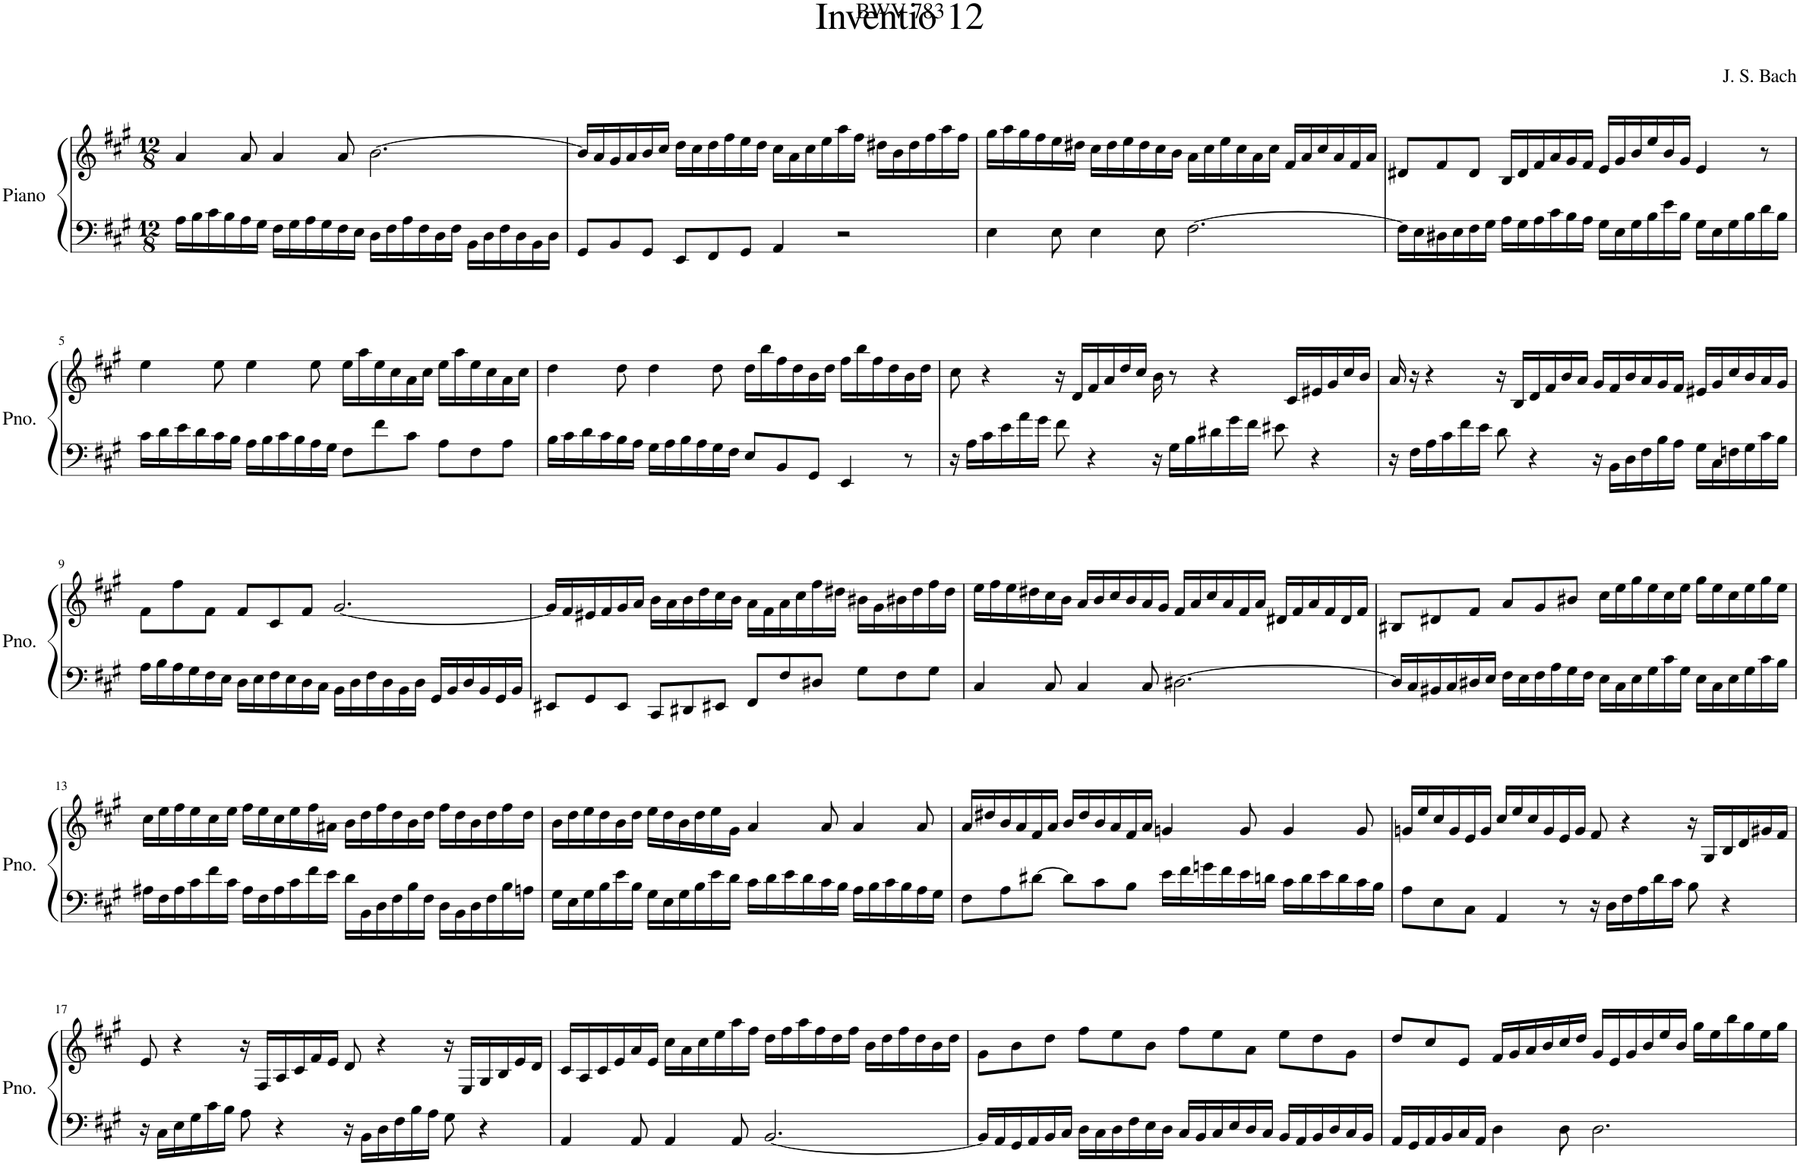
**kern	**kern
*part1	*part1
*staff2	*staff1
*I"Piano	*
*I'Pno.	*
*clefF4	*clefG2
*k[f#c#g#]	*k[f#c#g#]
*M12/8	*M12/8
=1	=1
16A\LL	4a/
16B\	.
16c#\	.
16B\	.
16A\	8a/
16G#\JJ	.
16F#\LL	4a/
16G#\	.
16A\	.
16G#\	.
16F#\	8a/
16E\JJ	.
16D\LL	[2.b\
16F#\	.
16A\	.
16F#\	.
16D\	.
16F#\JJ	.
16BB\LL	.
16D\	.
16F#\	.
16D\	.
16BB\	.
16D\JJ	.
=2	=2
8GG#/L	16b/LL]
.	16a/
8BB/	16g#/
.	16a/
8GG#/J	16b/
.	16cc#/JJ
8EE/L	16dd\LL
.	16cc#\
8FF#/	16dd\
.	16ff#\
8GG#/J	16ee\
.	16dd\JJ
4AA/	16cc#\LL
.	16a\
.	16cc#\
.	16ee\
2r	16aa\
.	16ff#\JJ
.	16dd#X\LL
.	16b\
.	16dd#\
.	16ff#\
.	16aa\
.	16ff#\JJ
=3	=3
4E\	16gg#\LL
.	16aa\
.	16gg#\
.	16ff#\
8E\	16ee\
.	16dd#X\JJ
4E\	16cc#\LL
.	16dd#\
.	16ee\
.	16dd#\
8E\	16cc#\
.	16b\JJ
[2.F#\	16a\LL
.	16cc#\
.	16ee\
.	16cc#\
.	16a\
.	16cc#\JJ
.	16f#/LL
.	16a/
.	16cc#/
.	16a/
.	16f#/
.	16a/JJ
=4	=4
16F#\LL]	8d#X/L
16E\	.
16D#X\	8f#/
16E\	.
16F#\	8d#/J
16G#\JJ	.
16A\LL	16B/LL
16G#\	16d#/
16A\	16f#/
16c#\	16a/
16B\	16g#/
16A\JJ	16f#/JJ
16G#\LL	16e/LL
16E\	16g#/
16G#\	16b/
16B\	16ee/
16e\	16b/
16B\JJ	16g#/JJ
16G#\LL	4e/
16E\	.
16G#\	.
16B\	.
16d\	8r
16B\JJ	.
!!LO:LB:g=z
=5	=5
16c#\LL	4ee\
16d\	.
16e\	.
16d\	.
16c#\	8ee\
16B\JJ	.
16A\LL	4ee\
16B\	.
16c#\	.
16B\	.
16A\	8ee\
16G#\JJ	.
8F#\L	16ee\LL
.	16aa\
8f#\	16ee\
.	16cc#\
8c#\J	16a\
.	16cc#\JJ
8A\L	16ee\LL
.	16aa\
8F#\	16ee\
.	16cc#\
8A\J	16a\
.	16cc#\JJ
=6	=6
16B\LL	4dd\
16c#\	.
16d\	.
16c#\	.
16B\	8dd\
16A\JJ	.
16G#\LL	4dd\
16A\	.
16B\	.
16A\	.
16G#\	8dd\
16F#\JJ	.
8E/L	16dd\LL
.	16bb\
8BB/	16ff#\
.	16dd\
8GG#/J	16b\
.	16dd\JJ
4EE/	16ff#\LL
.	16bb\
.	16ff#\
.	16dd\
8r	16b\
.	16dd\JJ
=7	=7
16r	8cc#\
16A\LL	.
16c#\	4r
16e\	.
16a\	.
16g#\JJ	.
8f#\	16r
.	16d/LL
4r	16f#/
.	16a/
.	16dd/
.	16cc#/JJ
16r	16b\
16G#\LL	8r
16B\	.
16d#X\	4r
16g#\	.
16f#\JJ	.
8e#X\	.
.	16c#/LL
4r	16e#X/
.	16g#/
.	16cc#/
.	16b/JJ
=8	=8
16r	16a/
16F#\LL	16r
16A\	4r
16c#\	.
16f#\	.
16e\JJ	.
8d\	16r
.	16B/LL
4r	16d/
.	16f#/
.	16b/
.	16a/JJ
16r	16g#/LL
16BB\LL	16f#/
16D\	16b/
16F#\	16a/
16B\	16g#/
16A\JJ	16f#/JJ
16G#\LL	16e#X/LL
16C#\	16g#/
16Fn\	16cc#/
16G#\	16b/
16c#\	16a/
16B\JJ	16g#/JJ
!!LO:LB:g=z
=9	=9
16A\LL	8f#\L
16B\	.
16A\	8ff#\
16G#\	.
16F#\	8f#\J
16E\JJ	.
16D\LL	8f#/L
16E\	.
16F#\	8c#/
16E\	.
16D\	8f#/J
16C#\JJ	.
16BB\LL	[2.g#/
16D\	.
16F#\	.
16D\	.
16BB\	.
16D\JJ	.
16GG#/LL	.
16BB/	.
16D/	.
16BB/	.
16GG#/	.
16BB/JJ	.
=10	=10
8EE#X/L	16g#/LL]
.	16f#/
8GG#/	16e#X/
.	16f#/
8EE#/J	16g#/
.	16a/JJ
8CC#/L	16b\LL
.	16a\
8DD#X/	16b\
.	16dd\
8EE#X/J	16cc#\
.	16b\JJ
8FF#/L	16a\LL
.	16f#\
8F#/	16a\
.	16cc#\
8D#X/J	16ff#\
.	16dd#X\JJ
8G#\L	16b#X\LL
.	16g#\
8F#\	16b#X\
.	16dd#\
8G#\J	16ff#\
.	16dd#\JJ
=11	=11
4C#/	16ee\LL
.	16ff#\
.	16ee\
.	16dd#X\
8C#/	16cc#\
.	16b\JJ
4C#/	16a/LL
.	16b/
.	16cc#/
.	16b/
8C#/	16a/
.	16g#/JJ
[2.D#X\	16f#/LL
.	16a/
.	16cc#/
.	16a/
.	16f#/
.	16a/JJ
.	16d#X/LL
.	16f#/
.	16a/
.	16f#/
.	16d#/
.	16f#/JJ
=12	=12
16D#/LL]	8B#X/L
16C#/	.
16BB#X/	8d#X/
16C#/	.
16D#X/	8f#/J
16E/JJ	.
16F#\LL	8a/L
16E\	.
16F#\	8g#/
16A\	.
16G#\	8b#X/J
16F#\JJ	.
16E\LL	16cc#\LL
16C#\	16ee\
16E\	16gg#\
16G#\	16ee\
16c#\	16cc#\
16G#\JJ	16ee\JJ
16E\LL	16gg#\LL
16C#\	16ee\
16E\	16cc#\
16G#\	16ee\
16c#\	16gg#\
16B\JJ	16ee\JJ
!!LO:LB:g=z
=13	=13
16A#X\LL	16cc#\LL
16F#\	16ee\
16A#\	16ff#\
16c#\	16ee\
16f#\	16cc#\
16c#\JJ	16ee\JJ
16A#\LL	16ff#\LL
16F#\	16ee\
16A#\	16cc#\
16c#\	16ee\
16f#\	16ff#\
16e\JJ	16a#X\JJ
16d\LL	16b\LL
16BB\	16dd\
16D\	16ff#\
16F#\	16dd\
16B\	16b\
16F#\JJ	16dd\JJ
16D\LL	16ff#\LL
16BB\	16dd\
16D\	16b\
16F#\	16dd\
16B\	16ff#\
16An\JJ	16dd\JJ
=14	=14
16G#\LL	16b\LL
16E\	16dd\
16G#\	16ee\
16B\	16dd\
16e\	16b\
16B\JJ	16dd\JJ
16G#\LL	16ee\LL
16E\	16dd\
16G#\	16b\
16B\	16dd\
16e\	16ee\
16d\JJ	16g#\JJ
16c#\LL	4a/
16d\	.
16e\	.
16d\	.
16c#\	8a/
16B\JJ	.
16A\LL	4a/
16B\	.
16c#\	.
16B\	.
16A\	8a/
16G#\JJ	.
=15	=15
8F#\L	16a/LL
.	16dd#X/
8A\	16b/
.	16a/
[8d#X\J	16f#/
.	16a/JJ
8d#\L]	16b/LL
.	16dd#/
8c#\	16b/
.	16a/
8B\J	16f#/
.	16a/JJ
16e\LL	4gn/
16f#\	.
16gn\	.
16f#\	.
16e\	8g/
16dn\JJ	.
16c#\LL	4g/
16d\	.
16e\	.
16d\	.
16c#\	8g/
16B\JJ	.
=16	=16
8A\L	16gn/LL
.	16ee/
8E\	16cc#/
.	16g/
8C#\J	16e/
.	16g/JJ
4AA/	16cc#/LL
.	16ee/
.	16cc#/
.	16g/
8r	16e/
.	16g/JJ
16r	8f#/
16D\LL	.
16F#\	4r
16A\	.
16d\	.
16c#\JJ	.
8B\	16r
.	16G#/LL
4r	16B/
.	16d/
.	16g#X/
.	16f#/JJ
!!LO:LB:g=z
=17	=17
16r	8e/
16C#\LL	.
16E\	4r
16G#\	.
16c#\	.
16B\JJ	.
8A\	16r
.	16F#/LL
4r	16A/
.	16c#/
.	16f#/
.	16e/JJ
16r	8d/
16BB\LL	.
16D\	4r
16F#\	.
16B\	.
16A\JJ	.
8G#\	16r
.	16E/LL
4r	16G#/
.	16B/
.	16e/
.	16d/JJ
=18	=18
4AA/	16c#/LL
.	16A/
.	16c#/
.	16e/
8AA/	16a/
.	16e/JJ
4AA/	16cc#\LL
.	16a\
.	16cc#\
.	16ee\
8AA/	16aa\
.	16ff#\JJ
[2.BB/	16dd\LL
.	16ff#\
.	16aa\
.	16ff#\
.	16dd\
.	16ff#\JJ
.	16b\LL
.	16dd\
.	16ff#\
.	16dd\
.	16b\
.	16dd\JJ
=19	=19
16BB/LL]	8g#\L
16AA/	.
16GG#/	8b\
16AA/	.
16BB/	8dd\J
16C#/JJ	.
16D\LL	8ff#\L
16C#\	.
16D\	8ee\
16F#\	.
16E\	8b\J
16D\JJ	.
16C#/LL	8ff#\L
16BB/	.
16C#/	8ee\
16E/	.
16D/	8a\J
16C#/JJ	.
16BB/LL	8ee\L
16AA/	.
16BB/	8dd\
16D/	.
16C#/	8g#\J
16BB/JJ	.
=20	=20
16AA/LL	8dd/L
16GG#/	.
16AA/	8cc#/
16BB/	.
16C#/	8e/J
16AA/JJ	.
4D\	16f#/LL
.	16g#/
.	16a/
.	16b/
8D\	16cc#/
.	16dd/JJ
2.D\	16g#/LL
.	16e/
.	16g#/
.	16b/
.	16ee/
.	16b/JJ
.	16gg#\LL
.	16ee\
.	16bb\
.	16gg#\
.	16ee\
.	16gg#\JJ
=	=
*-	*-
